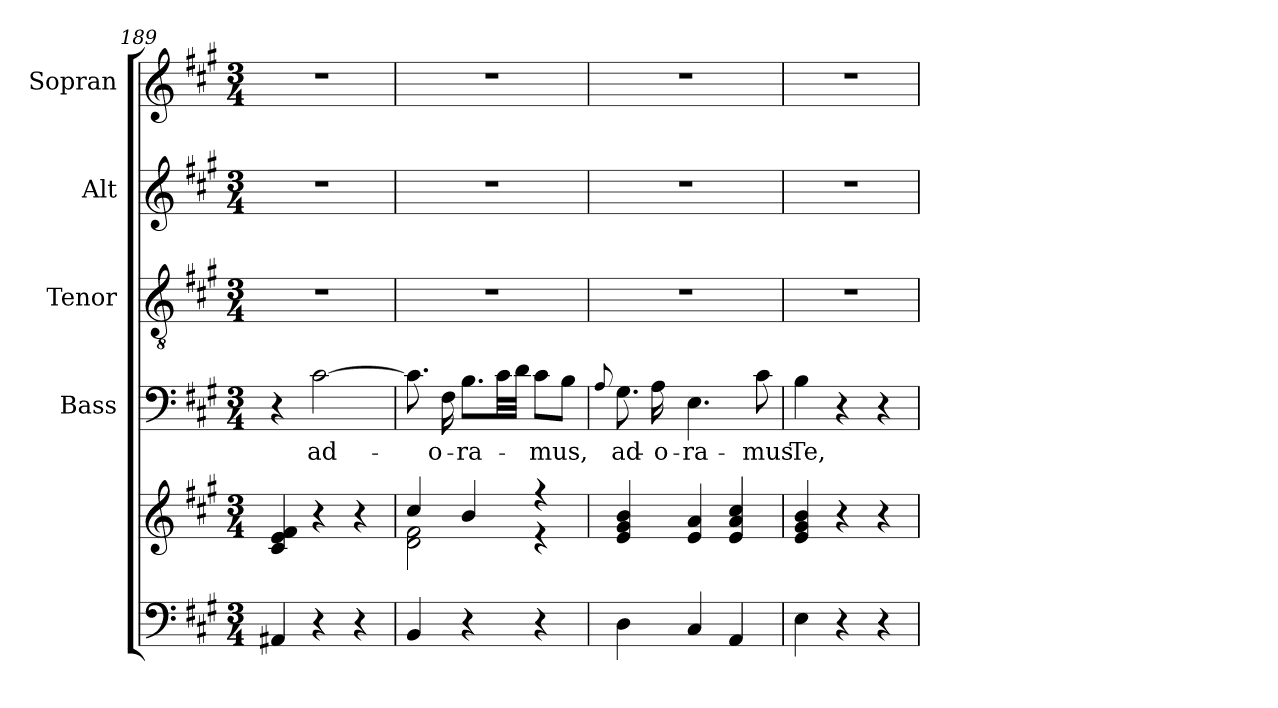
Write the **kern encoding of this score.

**kern	**kern	**kern	**text	**kern	**kern	**kern
*part5	*part5	*part4	*part4	*part3	*part2	*part1
*staff6	*staff5	*staff4	*staff4	*staff3	*staff2	*staff1
*	*	*I"Bass	*	*I"Tenor	*I"Alt	*I"Sopran
*	*	*I'B.	*	*I'T.	*I'A.	*I'S.
*clefF4	*clefG2	*clefF4	*	*clefGv2	*clefG2	*clefG2
*k[f#c#g#]	*k[f#c#g#]	*k[f#c#g#]	*	*k[f#c#g#]	*k[f#c#g#]	*k[f#c#g#]
*A:	*A:	*A:	*	*A:	*A:	*A:
*M3/4	*M3/4	*M3/4	*	*M3/4	*M3/4	*M3/4
=189	=189	=189	=189	=189	=189	=189
4AA#X/	4c#/ 4e/ 4f#/	4r	.	2.r	2.r	2.r
!	!	!	!LO:LY:b	!	!	!
4r	4r	[2c#\	ad-	.	.	.
4r	4r	.	.	.	.	.
=190	=190	=190	=190	=190	=190	=190
*	*^	*	*	*	*	*
4BB/	4cc#/	2d\ 2f#\	8.c#\]	.	2.r	2.r	2.r
!	!	!	!	!LO:LY:b	!	!	!
.	.	.	16F#\	-o-	.	.	.
!	!	!	!	!LO:LY:b	!	!	!
4r	4b/	.	8.B\L	-ra-	.	.	.
.	.	.	32c#\LL	.	.	.	.
.	.	.	32d\JJJ	.	.	.	.
!	!	!	!	!LO:LY:b	!	!	!
4r	4r	4r	8c#\L	-mus,	.	.	.
.	.	.	8B\J	.	.	.	.
*	*v	*v	*	*	*	*	*
!!LO:PB:g=z
=191	=191	=191	=191	=191	=191	=191
.	.	8qqA/	.	.	.	.
!	!	!	!LO:LY:b	!	!	!
4D\	4e/ 4g#/ 4b/	8.G#\	ad-	2.r	2.r	2.r
!	!	!	!LO:LY:b	!	!	!
.	.	16A\	-o-	.	.	.
!	!	!	!LO:LY:b	!	!	!
4C#/	4e/ 4a/	4.E\	-ra-	.	.	.
4AA/	4e/ 4a/ 4cc#/	.	.	.	.	.
!	!	!	!LO:LY:b	!	!	!
.	.	8c#\	-mus	.	.	.
=192	=192	=192	=192	=192	=192	=192
!	!	!	!LO:LY:b	!	!	!
4E\	4e/ 4g#/ 4b/	4B\	Te,	2.r	2.r	2.r
4r	4r	4r	.	.	.	.
4r	4r	4r	.	.	.	.
=	=	=	=	=	=	=
*-	*-	*-	*-	*-	*-	*-
